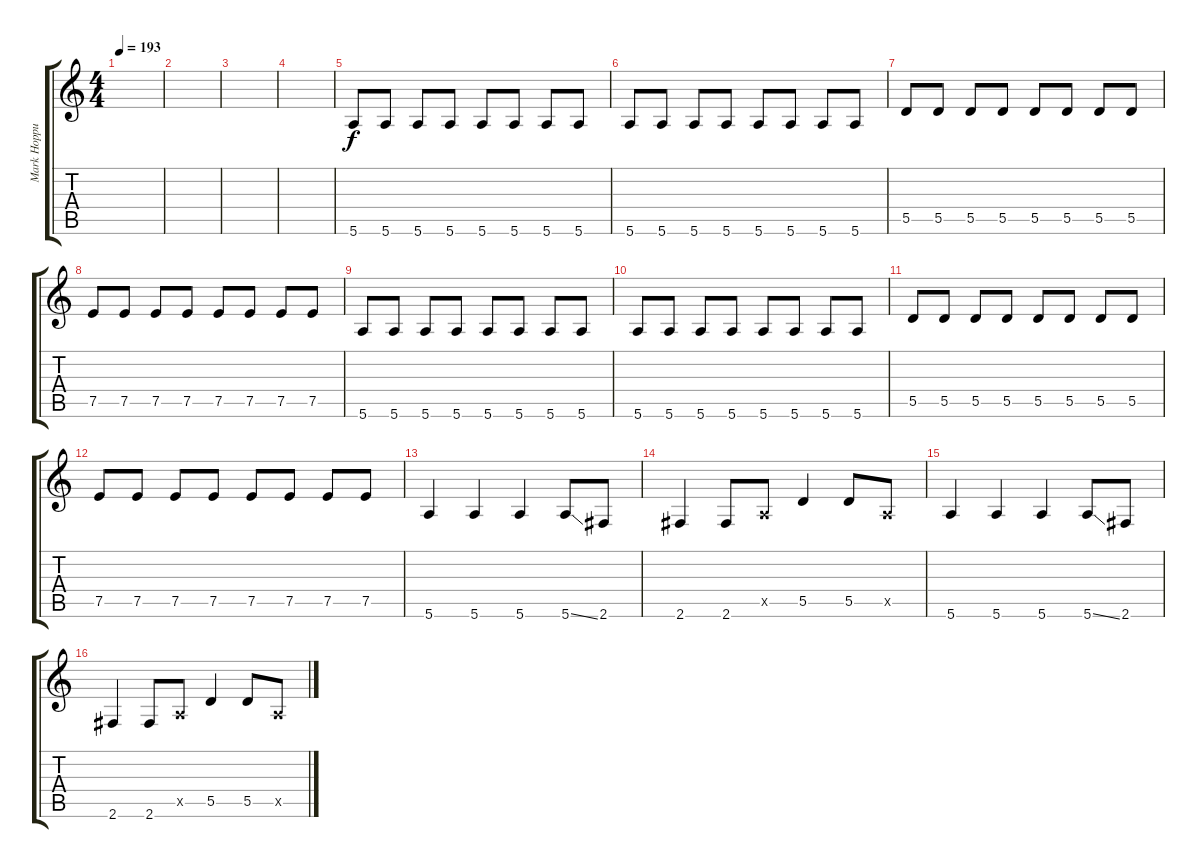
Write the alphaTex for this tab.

\track ("Mark Hoppus" "Mark Hoppu") {instrument electricbasspick}
\staff {score tabs}
\tuning (E4 B3 G3 D3 A2 E2) {hide}
\ts (4 4)
\tempo 193
\clef g2
\ks c
|
|
|
|
5.6.8 5.6.8 5.6.8 5.6.8 5.6.8 5.6.8 5.6.8 5.6.8 |
5.6.8 5.6.8 5.6.8 5.6.8 5.6.8 5.6.8 5.6.8 5.6.8 |
5.5.8 5.5.8 5.5.8 5.5.8 5.5.8 5.5.8 5.5.8 5.5.8 |
7.5.8 7.5.8 7.5.8 7.5.8 7.5.8 7.5.8 7.5.8 7.5.8 |
5.6.8 5.6.8 5.6.8 5.6.8 5.6.8 5.6.8 5.6.8 5.6.8 |
5.6.8 5.6.8 5.6.8 5.6.8 5.6.8 5.6.8 5.6.8 5.6.8 |
5.5.8 5.5.8 5.5.8 5.5.8 5.5.8 5.5.8 5.5.8 5.5.8 |
7.5.8 7.5.8 7.5.8 7.5.8 7.5.8 7.5.8 7.5.8 7.5.8 |
5.6.4 5.6.4 5.6.4 5.6{ss}.8 2.6.8 |
2.6.4 2.6.8 0.5{x}.8 5.5.4 5.5.8 0.5{x}.8 |
5.6.4 5.6.4 5.6.4 5.6{ss}.8 2.6.8 |
2.6.4 2.6.8 0.5{x}.8 5.5.4 5.5.8 0.5{x}.8
